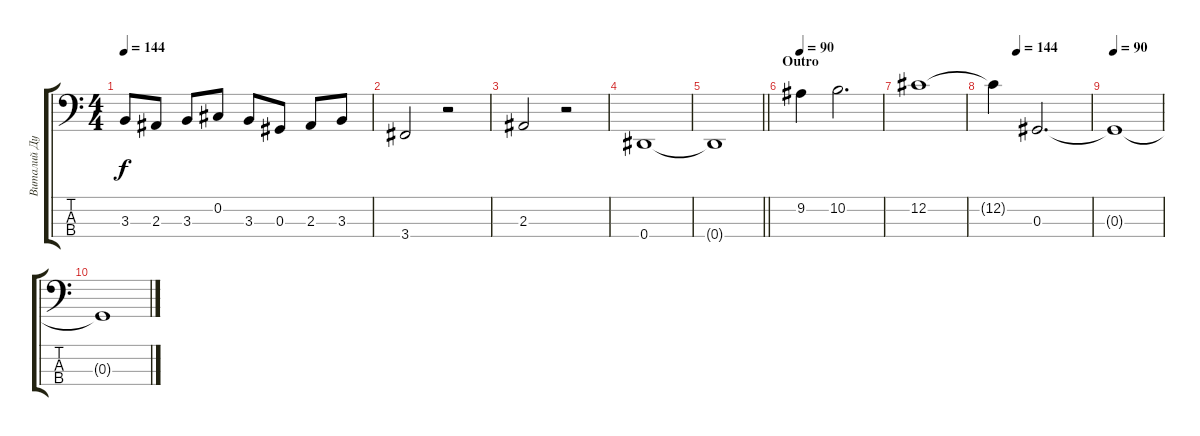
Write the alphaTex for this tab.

\track ("Виталий Дубинин" "Виталий Ду") {instrument electricbassfinger}
\staff {score tabs}
\tuning (Gb2 Db2 Ab1 Eb1) {hide}
\ts (4 4)
\tempo 144
\clef f4
\ks c
3.3{t}.8{dy f} 2.3.8 3.3.8 0.2.8 3.3.8 0.3.8 2.3.8 3.3.8 |
3.4.2 r.2 |
2.3.2 r.2 |
0.4.1 |
\barLineRight lightlight
0.4{t}.1 |
\section ("" "Outro")
\tempo 90
9.2.4 10.2.2{d} |
12.2.1 |
\tempo (144 0.25)
12.2{t}.4 0.3.2{d} |
\tempo 90
0.3{t}.1 |
0.3{t}.1
